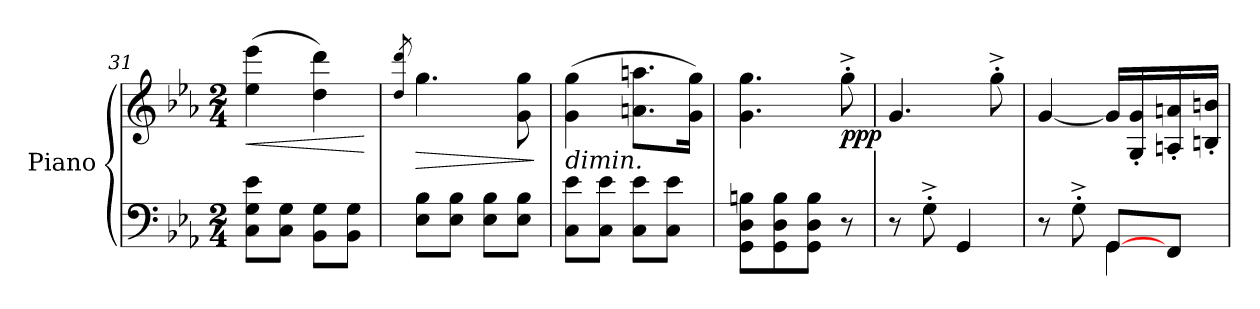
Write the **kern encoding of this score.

**kern	**kern	**dynam
*part1	*part1	*part1
*staff2	*staff1	*staff1/2
*I"Piano	*	*
*I'Pno.	*	*
*clefF4	*clefG2	*
*k[b-e-a-]	*k[b-e-a-]	*
*M2/4	*M2/4	*
=31	=31	=31
!	!	!LO:HP:b
8C\ 8G\ 8e-\L	(>4ee-\ 4eee-\	<
8C\ 8G\J	.	.
8BB-\ 8G\L	4dd\ 4ddd\)	.
8BB-\ 8G\J	.	.
.	.	[
=32	=32	=32
.	8qdd/ 8qddd/	.
!	!	!LO:HP:b
8E-\ 8B-\L	4.gg\	>
8E-\ 8B-\J	.	.
8E-\ 8B-\L	.	.
8E-\ 8B-\J	8g\ 8gg\	.
.	.	]
!!LO:PB:g=z
=33	=33	=33
!	!LO:TX:b:i:t=dimin.	!
8C\ 8e-\L	(>4g\ 4gg\	.
8C\ 8e-\J	.	.
8C\ 8e-\L	8.an\ 8.aan\L	.
8C\ 8e-\J	.	.
.	16g\ 16gg\Jk)	.
=34	=34	=34
8GG\ 8D\ 8Bn\L	4.g\ 4.gg\	.
8GG\ 8D\ 8B\	.	.
8GG\ 8D\ 8B\J	.	.
!	!	!LO:DY:b
8r	8gg'^\	ppp
=35	=35	=35
8r	4.g/	.
8G'^\	.	.
4GG/	.	.
.	8gg'^\	.
=36	=36	=36
*^	*	*
8r	4ryy	[4g/	.
8G'^\	.	.	.
[8GG/L	4GG\	16g/LL]	.
.	.	16G/' 16g/'	.
8FF/J	.	16An/' 16an/'	.
.	.	16Bn/' 16bn/'JJ	.
*v	*v	*	*
=	=	=
*-	*-	*-
